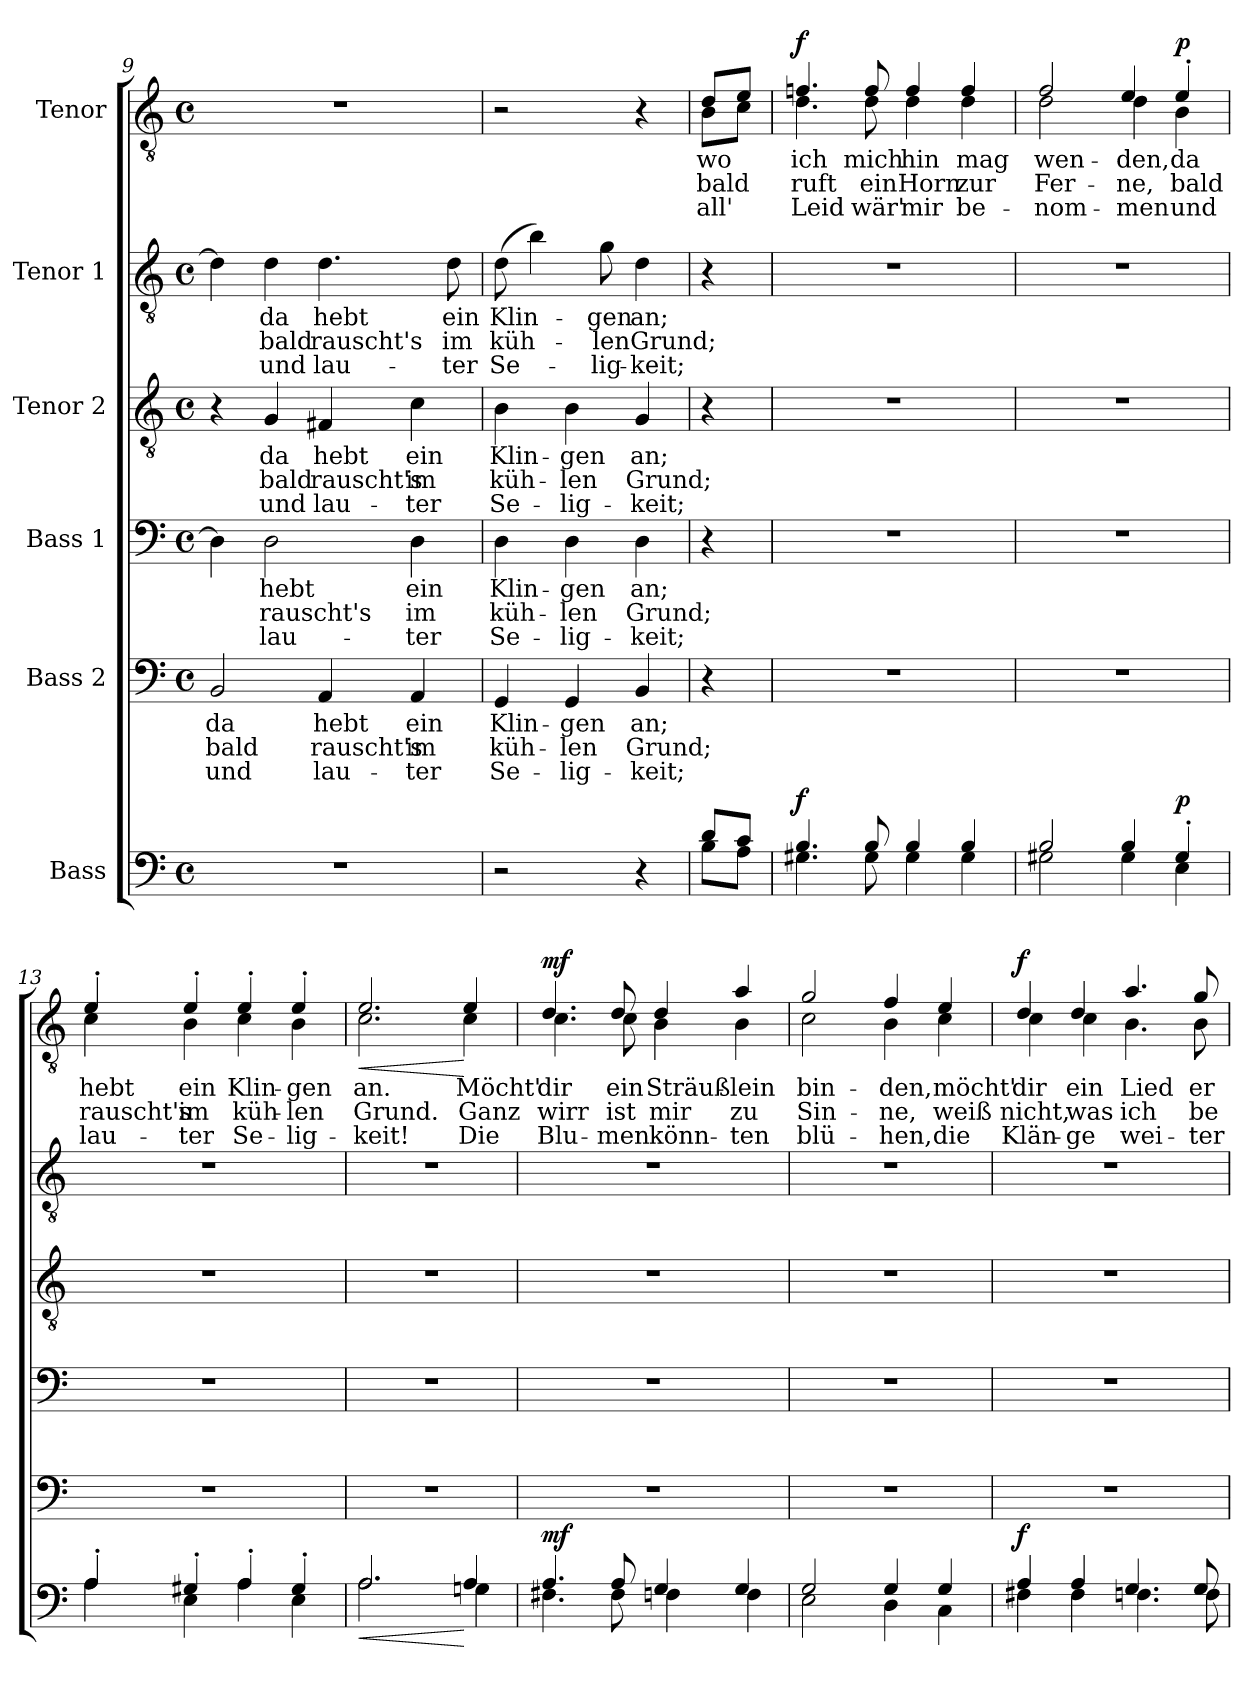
**kern	**dynam	**kern	**text	**text	**text	**kern	**text	**text	**text	**kern	**text	**text	**text	**kern	**text	**text	**text	**kern	**text	**text	**text	**dynam
*part6	*part6	*part5	*part5	*part5	*part5	*part4	*part4	*part4	*part4	*part3	*part3	*part3	*part3	*part2	*part2	*part2	*part2	*part1	*part1	*part1	*part1	*part1
*staff6	*staff6	*staff5	*staff5	*staff5	*staff5	*staff4	*staff4	*staff4	*staff4	*staff3	*staff3	*staff3	*staff3	*staff2	*staff2	*staff2	*staff2	*staff1	*staff1	*staff1	*staff1	*staff1
*I"Bass	*	*I"Bass 2	*	*	*	*I"Bass 1	*	*	*	*I"Tenor 2	*	*	*	*I"Tenor 1	*	*	*	*I"Tenor	*	*	*	*
*clefF4	*	*clefF4	*	*	*	*clefF4	*	*	*	*clefGv2	*	*	*	*clefGv2	*	*	*	*clefGv2	*	*	*	*
*k[]	*	*k[]	*	*	*	*k[]	*	*	*	*k[]	*	*	*	*k[]	*	*	*	*k[]	*	*	*	*
*M4/4	*	*M4/4	*	*	*	*M4/4	*	*	*	*M4/4	*	*	*	*M4/4	*	*	*	*M4/4	*	*	*	*
*met(c)	*	*met(c)	*	*	*	*met(c)	*	*	*	*met(c)	*	*	*	*met(c)	*	*	*	*met(c)	*	*	*	*
=9	=9	=9	=9	=9	=9	=9	=9	=9	=9	=9	=9	=9	=9	=9	=9	=9	=9	=9	=9	=9	=9	=9
!	!	!	!LO:LY:b	!LO:LY:b	!LO:LY:b	!	!	!	!	!	!	!	!	!	!	!	!	!	!	!	!	!
1r	.	2BB/	da	bald	und	4D\]	.	.	.	4r	.	.	.	4d\]	.	.	.	1r	.	.	.	.
!	!	!	!	!	!	!	!LO:LY:b	!LO:LY:b	!LO:LY:b	!	!LO:LY:b	!LO:LY:b	!LO:LY:b	!	!LO:LY:b	!LO:LY:b	!LO:LY:b	!	!	!	!	!
.	.	.	.	.	.	2D\	hebt	rauscht's	lau-	4G/	da	bald	und	4d\	da	bald	und	.	.	.	.	.
!	!	!	!LO:LY:b	!LO:LY:b	!LO:LY:b	!	!	!	!	!	!LO:LY:b	!LO:LY:b	!LO:LY:b	!	!LO:LY:b	!LO:LY:b	!LO:LY:b	!	!	!	!	!
.	.	4AA/	hebt	rauscht's	lau-	.	.	.	.	4F#X/	hebt	rauscht's	lau-	4.d\	hebt	rauscht's	lau-	.	.	.	.	.
!	!	!	!LO:LY:b	!LO:LY:b	!LO:LY:b	!	!LO:LY:b	!LO:LY:b	!LO:LY:b	!	!LO:LY:b	!LO:LY:b	!LO:LY:b	!	!	!	!	!	!	!	!	!
.	.	4AA/	ein	im	-ter	4D\	ein	im	-ter	4c\	ein	im	-ter	.	.	.	.	.	.	.	.	.
!	!	!	!	!	!	!	!	!	!	!	!	!	!	!	!LO:LY:b	!LO:LY:b	!LO:LY:b	!	!	!	!	!
.	.	.	.	.	.	.	.	.	.	.	.	.	.	8d\	ein	im	-ter	.	.	.	.	.
=10	=10	=10	=10	=10	=10	=10	=10	=10	=10	=10	=10	=10	=10	=10	=10	=10	=10	=10	=10	=10	=10	=10
!	!	!	!LO:LY:b	!LO:LY:b	!LO:LY:b	!	!LO:LY:b	!LO:LY:b	!LO:LY:b	!	!LO:LY:b	!LO:LY:b	!LO:LY:b	!	!LO:LY:b	!LO:LY:b	!LO:LY:b	!	!	!	!	!
2r	.	4GG/	Klin-	küh-	Se-	4D\	Klin-	küh-	Se-	4B\	Klin-	küh-	Se-	(8d\	Klin-	küh-	Se-	2r	.	.	.	.
.	.	.	.	.	.	.	.	.	.	.	.	.	.	4b\)	.	.	.	.	.	.	.	.
!	!	!	!LO:LY:b	!LO:LY:b	!LO:LY:b	!	!LO:LY:b	!LO:LY:b	!LO:LY:b	!	!LO:LY:b	!LO:LY:b	!LO:LY:b	!	!	!	!	!	!	!	!	!
.	.	4GG/	-gen	-len	-lig-	4D\	-gen	-len	-lig-	4B\	-gen	-len	-lig-	.	.	.	.	.	.	.	.	.
!	!	!	!	!	!	!	!	!	!	!	!	!	!	!	!LO:LY:b	!LO:LY:b	!LO:LY:b	!	!	!	!	!
.	.	.	.	.	.	.	.	.	.	.	.	.	.	8g\	-gen	-len	-lig-	.	.	.	.	.
!	!	!	!LO:LY:b	!LO:LY:b	!LO:LY:b	!	!LO:LY:b	!LO:LY:b	!LO:LY:b	!	!LO:LY:b	!LO:LY:b	!LO:LY:b	!	!LO:LY:b	!LO:LY:b	!LO:LY:b	!	!	!	!	!
4r	.	4BB/	an;	Grund;	-keit;	4D\	an;	Grund;	-keit;	4G/	an;	Grund;	-keit;	4d\	an;	Grund;	-keit;	4r	.	.	.	.
!!LO:PB:g=z
=10X3	=10X3	=10X3	=10X3	=10X3	=10X3	=10X3	=10X3	=10X3	=10X3	=10X3	=10X3	=10X3	=10X3	=10X3	=10X3	=10X3	=10X3	=10X3	=10X3	=10X3	=10X3	=10X3
*^	*	*	*	*	*	*	*	*	*	*	*	*	*	*	*	*	*	*	*	*	*	*
!	!	!	!	!	!	!	!	!	!	!	!	!	!	!	!	!	!	!	!	!LO:LY:b	!LO:LY:b	!LO:LY:b	!
*	*	*	*	*	*	*	*	*	*	*	*	*	*	*	*	*	*	*	*^	*	*	*	*
8d/L	8B\L	.	4r	.	.	.	4r	.	.	.	4r	.	.	.	4r	.	.	.	8d/L	8B\L	wo	bald	all'	.
8c/J	8A\J	.	.	.	.	.	.	.	.	.	.	.	.	.	.	.	.	.	8e/J	8c\J	.	.	.	.
=11	=11	=11	=11	=11	=11	=11	=11	=11	=11	=11	=11	=11	=11	=11	=11	=11	=11	=11	=11	=11	=11	=11	=11	=11
!	!	!LO:DY:a	!	!	!	!	!	!	!	!	!	!	!	!	!	!	!	!	!	!	!LO:LY:b	!LO:LY:b	!LO:LY:b	!LO:DY:a
4.B/	4.G#X\	f	1r	.	.	.	1r	.	.	.	1r	.	.	.	1r	.	.	.	4.fn/	4.d\	ich	ruft	Leid	f
!	!	!	!	!	!	!	!	!	!	!	!	!	!	!	!	!	!	!	!	!	!LO:LY:b	!LO:LY:b	!LO:LY:b	!
8B/	8G#\	.	.	.	.	.	.	.	.	.	.	.	.	.	.	.	.	.	8f/	8d\	mich	ein	wär'	.
!	!	!	!	!	!	!	!	!	!	!	!	!	!	!	!	!	!	!	!	!	!LO:LY:b	!LO:LY:b	!LO:LY:b	!
4B/	4G#\	.	.	.	.	.	.	.	.	.	.	.	.	.	.	.	.	.	4f/	4d\	hin	Horn	mir	.
!	!	!	!	!	!	!	!	!	!	!	!	!	!	!	!	!	!	!	!	!	!LO:LY:b	!LO:LY:b	!LO:LY:b	!
4B/	4G#\	.	.	.	.	.	.	.	.	.	.	.	.	.	.	.	.	.	4f/	4d\	mag	zur	be-	.
=12	=12	=12	=12	=12	=12	=12	=12	=12	=12	=12	=12	=12	=12	=12	=12	=12	=12	=12	=12	=12	=12	=12	=12	=12
!	!	!	!	!	!	!	!	!	!	!	!	!	!	!	!	!	!	!	!	!	!LO:LY:b	!LO:LY:b	!LO:LY:b	!
2B/	2G#X\	.	1r	.	.	.	1r	.	.	.	1r	.	.	.	1r	.	.	.	2f/	2d\	wen-	Fer-	-nom-	.
!	!	!	!	!	!	!	!	!	!	!	!	!	!	!	!	!	!	!	!	!	!LO:LY:b	!LO:LY:b	!LO:LY:b	!
4B/	4G#\	.	.	.	.	.	.	.	.	.	.	.	.	.	.	.	.	.	4e/	4d\	-den,	-ne,	-men	.
!	!	!LO:DY:a	!	!	!	!	!	!	!	!	!	!	!	!	!	!	!	!	!	!	!LO:LY:b	!LO:LY:b	!LO:LY:b	!LO:DY:a
4G#'/	4E\	p	.	.	.	.	.	.	.	.	.	.	.	.	.	.	.	.	4e'/	4B\	da	bald	und	p
=13	=13	=13	=13	=13	=13	=13	=13	=13	=13	=13	=13	=13	=13	=13	=13	=13	=13	=13	=13	=13	=13	=13	=13	=13
!	!	!	!	!	!	!	!	!	!	!	!	!	!	!	!	!	!	!	!	!	!LO:LY:b	!LO:LY:b	!LO:LY:b	!
4A'/	4A\	.	1r	.	.	.	1r	.	.	.	1r	.	.	.	1r	.	.	.	4e'/	4c\	hebt	rauscht's	lau-	.
!	!	!	!	!	!	!	!	!	!	!	!	!	!	!	!	!	!	!	!	!	!LO:LY:b	!LO:LY:b	!LO:LY:b	!
4G#X'/	4E\	.	.	.	.	.	.	.	.	.	.	.	.	.	.	.	.	.	4e'/	4B\	ein	im	-ter	.
!	!	!	!	!	!	!	!	!	!	!	!	!	!	!	!	!	!	!	!	!	!LO:LY:b	!LO:LY:b	!LO:LY:b	!
4A'/	4A\	.	.	.	.	.	.	.	.	.	.	.	.	.	.	.	.	.	4e'/	4c\	Klin-	küh-	Se-	.
!	!	!	!	!	!	!	!	!	!	!	!	!	!	!	!	!	!	!	!	!	!LO:LY:b	!LO:LY:b	!LO:LY:b	!
4G#'/	4E\	.	.	.	.	.	.	.	.	.	.	.	.	.	.	.	.	.	4e'/	4B\	-gen	-len	-lig-	.
!!LO:LB:g=z	!!
=14	=14	=14	=14	=14	=14	=14	=14	=14	=14	=14	=14	=14	=14	=14	=14	=14	=14	=14	=14	=14	=14	=14	=14	=14
!	!	!LO:HP:b	!	!	!	!	!	!	!	!	!	!	!	!	!	!	!	!	!	!	!LO:LY:b	!LO:LY:b	!LO:LY:b	!LO:HP:b
2.A/	2.A\	<	1r	.	.	.	1r	.	.	.	1r	.	.	.	1r	.	.	.	2.e/	2.c\	an.	Grund.	-keit!	<
!	!	!	!	!	!	!	!	!	!	!	!	!	!	!	!	!	!	!	!	!	!LO:LY:b	!LO:LY:b	!LO:LY:b	!
4A/	4Gn\	[	.	.	.	.	.	.	.	.	.	.	.	.	.	.	.	.	4e/	4c\	Möcht'	Ganz	Die	[
=15	=15	=15	=15	=15	=15	=15	=15	=15	=15	=15	=15	=15	=15	=15	=15	=15	=15	=15	=15	=15	=15	=15	=15	=15
!	!	!LO:DY:a	!	!	!	!	!	!	!	!	!	!	!	!	!	!	!	!	!	!	!LO:LY:b	!LO:LY:b	!LO:LY:b	!LO:DY:a
4.A/	4.F#X\	mf	1r	.	.	.	1r	.	.	.	1r	.	.	.	1r	.	.	.	4.d/	4.c\	dir	wirr	Blu-	mf
!	!	!	!	!	!	!	!	!	!	!	!	!	!	!	!	!	!	!	!	!	!LO:LY:b	!LO:LY:b	!LO:LY:b	!
8A/	8F#\	.	.	.	.	.	.	.	.	.	.	.	.	.	.	.	.	.	8d/	8c\	ein	ist	-men	.
!	!	!	!	!	!	!	!	!	!	!	!	!	!	!	!	!	!	!	!	!	!LO:LY:b	!LO:LY:b	!LO:LY:b	!
4G/	4Fn\	.	.	.	.	.	.	.	.	.	.	.	.	.	.	.	.	.	4d/	4B\	Sträuß-	mir	könn-	.
!	!	!	!	!	!	!	!	!	!	!	!	!	!	!	!	!	!	!	!	!	!LO:LY:b	!LO:LY:b	!LO:LY:b	!
4G/	4F\	.	.	.	.	.	.	.	.	.	.	.	.	.	.	.	.	.	4a/	4B\	-lein	zu	-ten	.
=16	=16	=16	=16	=16	=16	=16	=16	=16	=16	=16	=16	=16	=16	=16	=16	=16	=16	=16	=16	=16	=16	=16	=16	=16
!	!	!	!	!	!	!	!	!	!	!	!	!	!	!	!	!	!	!	!	!	!LO:LY:b	!LO:LY:b	!LO:LY:b	!
2G/	2E\	.	1r	.	.	.	1r	.	.	.	1r	.	.	.	1r	.	.	.	2g/	2c\	bin-	Sin-	blü-	.
!	!	!	!	!	!	!	!	!	!	!	!	!	!	!	!	!	!	!	!	!	!LO:LY:b	!LO:LY:b	!LO:LY:b	!
4G/	4D\	.	.	.	.	.	.	.	.	.	.	.	.	.	.	.	.	.	4f/	4B\	-den,	-ne,	-hen,	.
!	!	!	!	!	!	!	!	!	!	!	!	!	!	!	!	!	!	!	!	!	!LO:LY:b	!LO:LY:b	!LO:LY:b	!
4G/	4C\	.	.	.	.	.	.	.	.	.	.	.	.	.	.	.	.	.	4e/	4c\	möcht'	weiß	die	.
=17	=17	=17	=17	=17	=17	=17	=17	=17	=17	=17	=17	=17	=17	=17	=17	=17	=17	=17	=17	=17	=17	=17	=17	=17
!	!	!LO:DY:a	!	!	!	!	!	!	!	!	!	!	!	!	!	!	!	!	!	!	!LO:LY:b	!LO:LY:b	!LO:LY:b	!LO:DY:a
4A/	4F#X\	f	1r	.	.	.	1r	.	.	.	1r	.	.	.	1r	.	.	.	4d/	4c\	dir	nicht,	Klän-	f
!	!	!	!	!	!	!	!	!	!	!	!	!	!	!	!	!	!	!	!	!	!LO:LY:b	!LO:LY:b	!LO:LY:b	!
4A/	4F#\	.	.	.	.	.	.	.	.	.	.	.	.	.	.	.	.	.	4d/	4c\	ein	was	-ge	.
!	!	!	!	!	!	!	!	!	!	!	!	!	!	!	!	!	!	!	!	!	!LO:LY:b	!LO:LY:b	!LO:LY:b	!
4.G/	4.Fn\	.	.	.	.	.	.	.	.	.	.	.	.	.	.	.	.	.	4.a/	4.B\	Lied	ich	wei-	.
!	!	!	!	!	!	!	!	!	!	!	!	!	!	!	!	!	!	!	!	!	!LO:LY:b	!LO:LY:b	!LO:LY:b	!
8G/	8F\	.	.	.	.	.	.	.	.	.	.	.	.	.	.	.	.	.	8g/	8B\	er-	be-	-ter	.
*v	*v	*	*	*	*	*	*	*	*	*	*	*	*	*	*	*	*	*	*v	*v	*	*	*	*
=	=	=	=	=	=	=	=	=	=	=	=	=	=	=	=	=	=	=	=	=	=	=
*-	*-	*-	*-	*-	*-	*-	*-	*-	*-	*-	*-	*-	*-	*-	*-	*-	*-	*-	*-	*-	*-	*-
